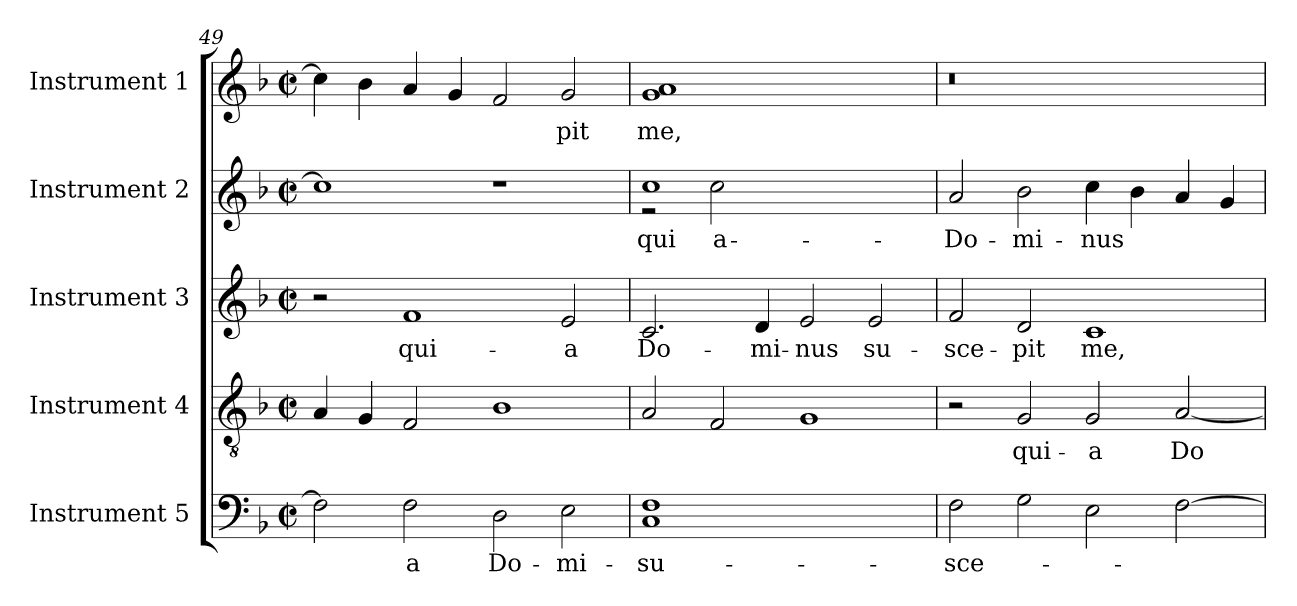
**kern	**text	**kern	**text	**kern	**text	**kern	**text	**kern	**text
*part5	*part5	*part4	*part4	*part3	*part3	*part2	*part2	*part1	*part1
*staff5	*staff5	*staff4	*staff4	*staff3	*staff3	*staff2	*staff2	*staff1	*staff1
*I"Instrument 5	*	*I"Instrument 4	*	*I"Instrument 3	*	*I"Instrument 2	*	*I"Instrument 1	*
*clefF4	*	*clefGv2	*	*clefG2	*	*clefG2	*	*clefG2	*
*k[b-]	*	*k[b-]	*	*k[b-]	*	*k[b-]	*	*k[b-]	*
*F:	*	*F:	*	*F:	*	*F:	*	*F:	*
*M2/2	*	*M2/2	*	*M2/2	*	*M2/2	*	*M2/2	*
*met(c|)	*	*met(c|)	*	*met(c|)	*	*met(c|)	*	*met(c|)	*
=49	=49	=49	=49	=49	=49	=49	=49	=49	=49
2F\]	.	4A/	.	2r	.	1cc]	.	4cc\]	.
.	.	4G/	.	.	.	.	.	4b-\	.
!	!LO:LY:b:cj	!	!	!	!LO:LY:b:cj	!	!	!	!
2F\	-a	2F/	.	1f	qui-	.	.	4a/	.
.	.	.	.	.	.	.	.	4g/	.
!	!LO:LY:b	!	!	!	!	!	!	!	!
2D\	Do-	1B-	.	.	.	1r	.	2f/	.
!	!LO:LY:b:cj	!	!	!	!LO:LY:b:cj	!	!	!	!LO:LY:b:cj
2E\	-mi-	.	.	2e/	-a	.	.	2g/	-pit
!!LO:PB:g=z
=50	=50	=50	=50	=50	=50	=50	=50	=50	=50
!	!LO:LY:b:cj	!	!	!	!LO:LY:b:cj	!	!LO:LY:b:cj	!	!LO:LY:b:cj
*	*	*	*	*	*	*^	*	*	*
1F 1C	su-	2A/	.	2.c/	Do-	1cc	2r	qui-	1a 1g	me,
!	!	!	!	!	!	!	!	!LO:LY:b:cj	!	!
.	.	2F/	.	.	.	.	2cc\	-a	.	.
!	!	!	!	!	!LO:LY:b	!	!	!	!	!
.	.	.	.	4d/	-mi-	.	.	.	.	.
!	!	!	!	!	!LO:LY:b:rj	!	!	!	!	!
1ryy	.	1G	.	2e/	-nus	1ryy	1ryy	.	1ryy	.
!	!	!	!	!	!LO:LY:b:cj	!	!	!	!	!
.	.	.	.	2e/	su-	.	.	.	.	.
*	*	*	*	*	*	*v	*v	*	*	*
=51	=51	=51	=51	=51	=51	=51	=51	=51	=51
!	!LO:LY:b	!	!	!	!LO:LY:b	!	!LO:LY:b	!	!
2F\	-sce-	2r	.	2f/	-sce-	2a/	Do-	0r	.
!	!	!	!LO:LY:b:cj	!	!LO:LY:b:rj	!	!LO:LY:b:cj	!	!
2G\	.	2G/	qui-	2d/	-pit	2b-\	-mi-	.	.
!	!	!	!LO:LY:b:cj	!	!LO:LY:b:cj	!	!LO:LY:b:rj	!	!
2E\	.	2G/	-a	1c	me,	4cc\	-nus	.	.
.	.	.	.	.	.	4b-\	.	.	.
!	!	!	!LO:LY:b	!	!	!	!	!	!
[>2F\	.	[<2A/	Do-	.	.	4a/	.	.	.
.	.	.	.	.	.	4g/	.	.	.
=	=	=	=	=	=	=	=	=	=
*-	*-	*-	*-	*-	*-	*-	*-	*-	*-
